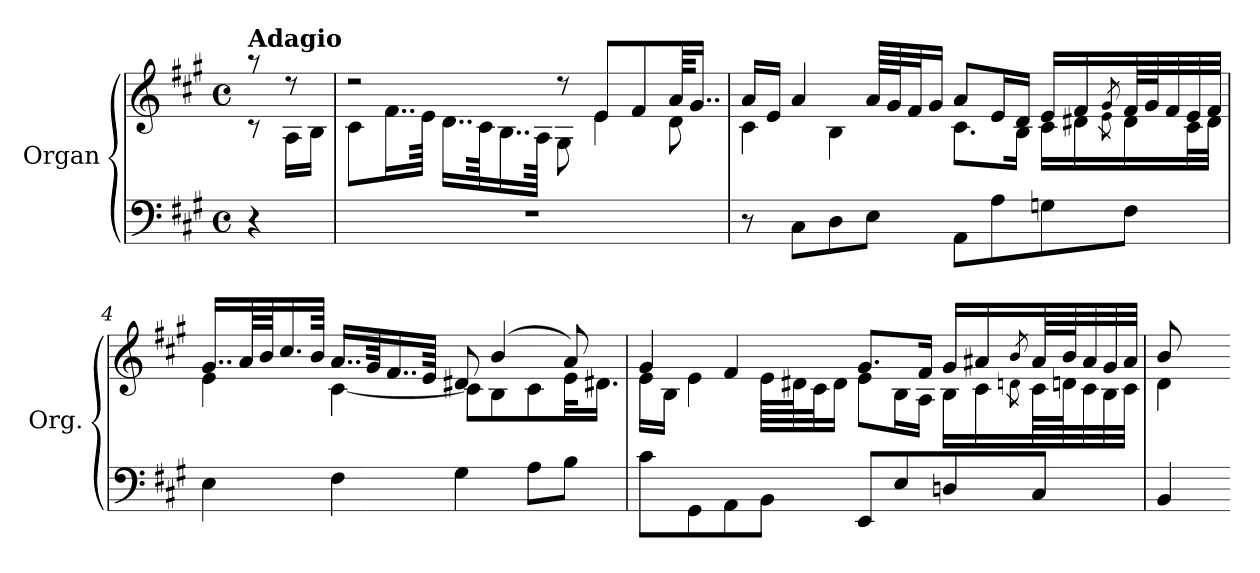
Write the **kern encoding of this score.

**kern	**kern
*part1	*part1
*staff2	*staff1
*I"Organ	*
*I'Org.	*
*clefF4	*clefG2
*k[f#c#g#]	*k[f#c#g#]
*A:	*A:
*M4/4	*M4/4
*met(c)	*met(c)
=1	=1
*	*^
!	!LO:TX:a:B:t=Adagio	!
4r	8raa	8rc
.	8r	16A\LL
.	.	16B\JJ
=2	=2	=2
1r	2rdd	8c#\L
.	.	16..f#\L
.	.	64e\JJkk
.	.	16..d\LL
.	.	64c#\kk
.	.	16..B\
.	.	64A\JJkk
.	8rdd	8G#\
.	8e/L	4e\
.	8f#/	.
.	64a/KKL	8d\
.	16..g#/JJ	.
!!LO:LB:g=z	!!
=3	=3	=3
8r	16a/LL	4c#\
.	16e/JJ	.
8C#\L	4a/	.
8D\	.	4B\
8E\J	64a/LLLL	.
.	64g#/J	.
.	32f#/J	.
.	16g#/JJ	.
8AA\L	8a/L	8.c#\L
8A\	16e/L	.
.	16d/JJ	16B\Jk
8Gn\	16e/LL	16c#\LL
.	16f#/	16d#X\
.	8qg#/	8qe\
8F#\J	64f#/LL	16d#\
.	64g#/J	.
.	32f#/	.
.	32e/	32c#\L
.	32f#/JJJ	32d#\JJJ
!!LO:LB:g=z	!!
=4	=4	=4
4E\	16..g#/LL	4e\
.	64a/LL	.
.	64b/JJ	.
.	16.cc#/	.
.	64b/JJkk	.
4F#\	16..a/LL	[<4c#\
.	64g#/kk	.
.	16..f#/	.
.	64e/JJkk	.
4G#\	8d#X/	8c#\L]
.	(>4b/	8B\
8A\L	.	8c#\
8B\J	8a/)	32e\KL
.	.	16.d#X\JJ
!!LO:LB:g=z	!!
=5	=5	=5
8c#\L	4g#/	16e\LL
.	.	16B\JJ
8GG#\	.	4e\
8AA\	4f#/	.
8BB\J	.	64e\LLLL
.	.	64d#X\J
.	.	32c#\J
.	.	16d#\JJ
8EE/L	8.g#/L	8e\L
8E/	.	16B\L
.	16f#/Jk	16A\JJ
8Dn/	16g#/LL	16B\LL
.	16a#X/	16c#\
.	8qb/	8qdn\
8C#/J	64a#/LL	64c#\LL
.	64b/J	64d\J
.	32a#/	32c#\
.	32g#/	32B\
.	32a#/JJJ	32c#\JJJ
=6	=6	=6
4BB/	8b/	4d\
.	8ryy	.
*	*v	*v
=-	=-
*-	*-
